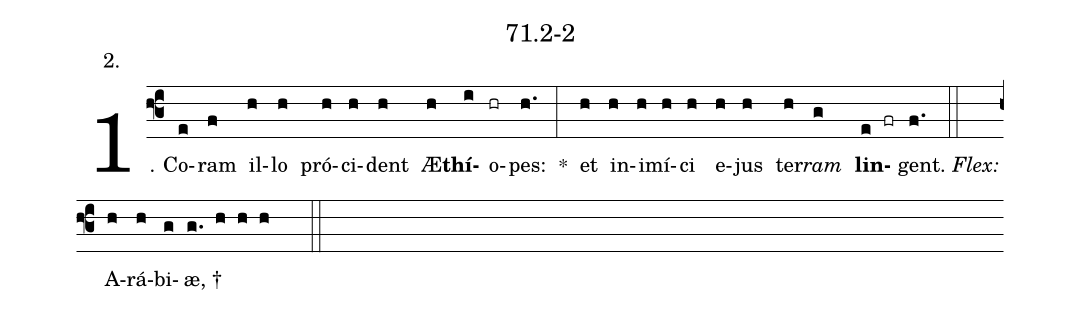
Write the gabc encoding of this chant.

name: 71.2-2;
annotation: 2.;
%%
(f3)1. Co(e)ram(f) il(h)lo(h) pró(h)ci(h)dent(h) Æ(h)<b>thí</b>(i)o(hr)pes:(h.) *(:) et(h) in(h)i(h)mí(h)ci(h) e(h)jus(h) ter(h)<i>ram</i>(g) <b>lin</b>(e fr)gent.(f.) (::)
<i>Flex:</i>()  A(h)rá(h)bi(g)æ, †(g. h h h  ::)

%E(h) u(h) o(h) u(g) a(e) e.(f.) (::)
